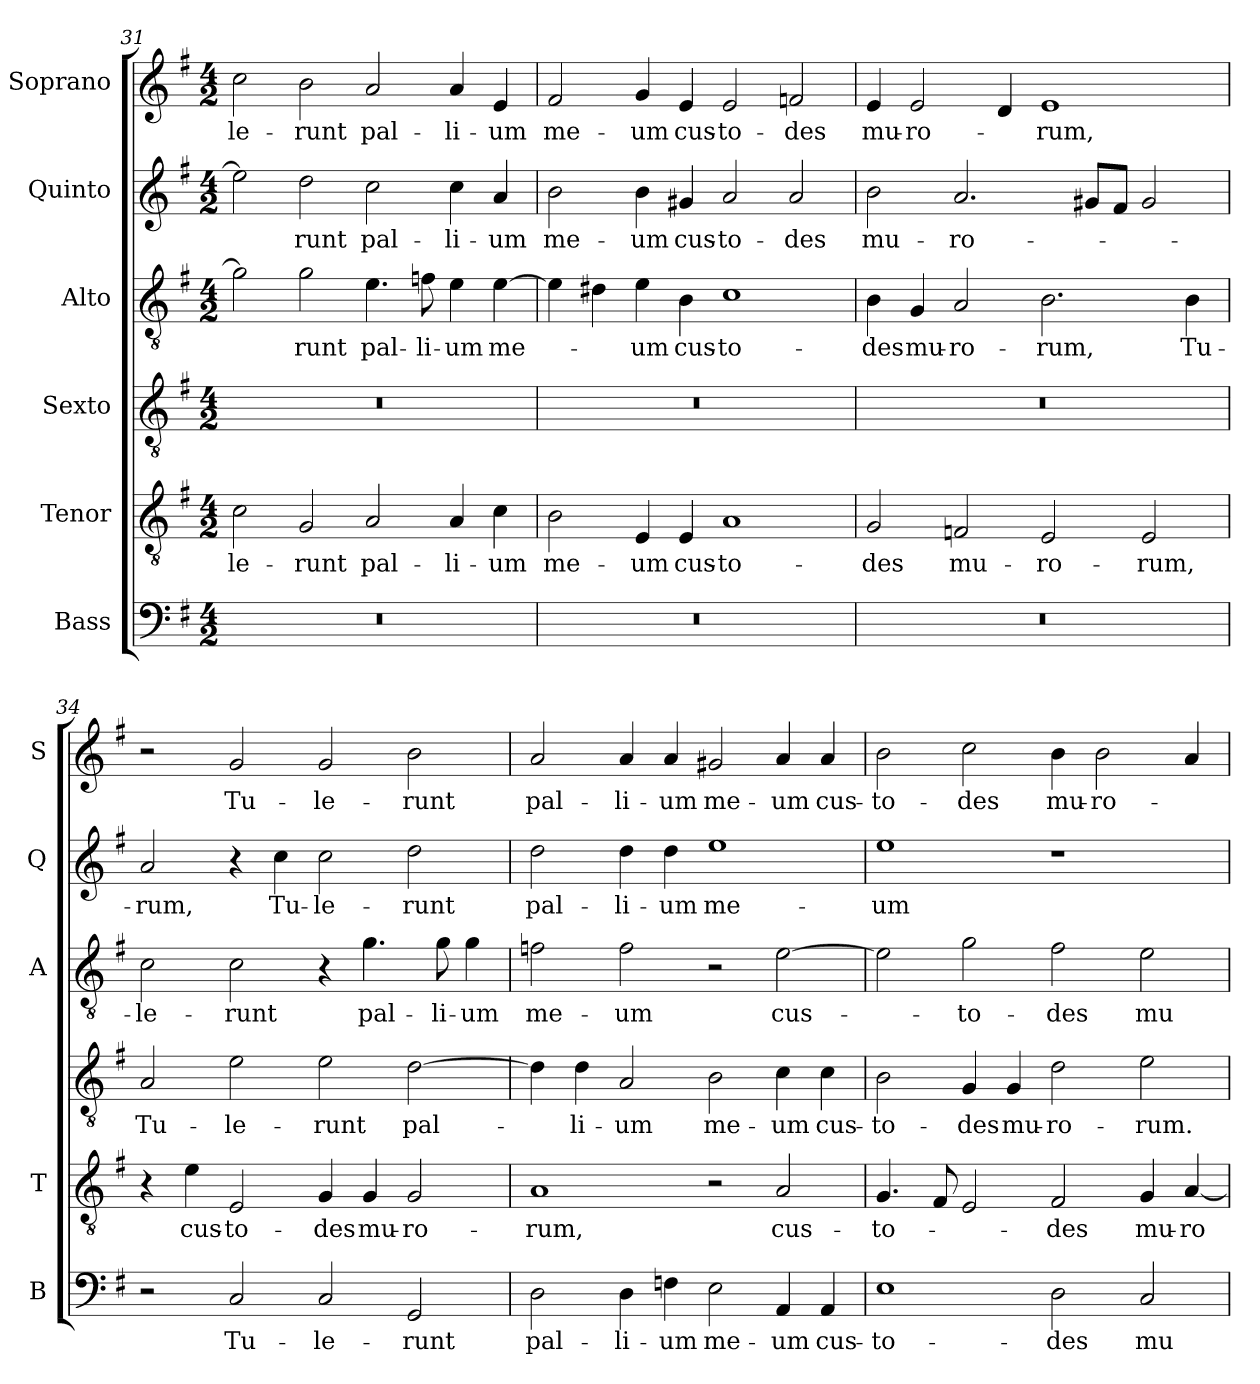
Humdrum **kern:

**kern	**text	**kern	**text	**kern	**text	**kern	**text	**kern	**text	**kern	**text
*part6	*part6	*part5	*part5	*part4	*part4	*part3	*part3	*part2	*part2	*part1	*part1
*staff6	*staff6	*staff5	*staff5	*staff4	*staff4	*staff3	*staff3	*staff2	*staff2	*staff1	*staff1
*I"Bass	*	*I"Tenor	*	*I"Sexto	*	*I"Alto	*	*I"Quinto	*	*I"Soprano	*
*I'B	*	*I'T	*	*	*	*I'A	*	*I'Q	*	*I'S	*
*clefF4	*	*clefGv2	*	*clefGv2	*	*clefGv2	*	*clefG2	*	*clefG2	*
*k[f#]	*	*k[f#]	*	*k[f#]	*	*k[f#]	*	*k[f#]	*	*k[f#]	*
*G:	*	*G:	*	*G:	*	*G:	*	*G:	*	*G:	*
*M4/2	*	*M4/2	*	*M4/2	*	*M4/2	*	*M4/2	*	*M4/2	*
=31	=31	=31	=31	=31	=31	=31	=31	=31	=31	=31	=31
!	!	!	!LO:LY:b	!	!	!	!	!	!	!	!LO:LY:b
0r	.	2c\	-le-	0r	.	2g\]	.	2ee\]	.	2cc\	-le-
!	!	!	!LO:LY:b	!	!	!	!LO:LY:b	!	!LO:LY:b	!	!LO:LY:b
.	.	2G/	-runt	.	.	2g\	-runt	2dd\	-runt	2b\	-runt
!	!	!	!LO:LY:b	!	!	!	!LO:LY:b	!	!LO:LY:b	!	!LO:LY:b
.	.	2A/	pal-	.	.	4.e\	pal-	2cc\	pal-	2a/	pal-
!	!	!	!	!	!	!	!LO:LY:b	!	!	!	!
.	.	.	.	.	.	8fn\	-li-	.	.	.	.
!	!	!	!LO:LY:b	!	!	!	!LO:LY:b	!	!LO:LY:b	!	!LO:LY:b
.	.	4A/	-li-	.	.	4e\	-um	4cc\	-li-	4a/	-li-
!	!	!	!LO:LY:b	!	!	!	!LO:LY:b	!	!LO:LY:b	!	!LO:LY:b
.	.	4c\	-um	.	.	[4e\	me-	4a/	-um	4e/	-um
!!LO:PB:g=z
=32	=32	=32	=32	=32	=32	=32	=32	=32	=32	=32	=32
!	!	!	!LO:LY:b	!	!	!	!	!	!LO:LY:b	!	!LO:LY:b
0r	.	2B\	me-	0r	.	4e\]	.	2b\	me-	2f#/	me-
.	.	.	.	.	.	4d#X\	.	.	.	.	.
!	!	!	!LO:LY:b	!	!	!	!LO:LY:b	!	!LO:LY:b	!	!LO:LY:b
.	.	4E/	-um	.	.	4e\	-um	4b\	-um	4g/	-um
!	!	!	!LO:LY:b	!	!	!	!LO:LY:b	!	!LO:LY:b	!	!LO:LY:b
.	.	4E/	cus-	.	.	4B\	cus-	4g#X/	cus-	4e/	cus-
!	!	!	!LO:LY:b	!	!	!	!LO:LY:b	!	!LO:LY:b	!	!LO:LY:b
.	.	1A	-to-	.	.	1c	-to-	2a/	-to-	2e/	-to-
!	!	!	!	!	!	!	!	!	!LO:LY:b	!	!LO:LY:b
.	.	.	.	.	.	.	.	2a/	-des	2fn/	-des
=33	=33	=33	=33	=33	=33	=33	=33	=33	=33	=33	=33
!	!	!	!LO:LY:b	!	!	!	!LO:LY:b	!	!LO:LY:b	!	!LO:LY:b
0r	.	2G/	-des	0r	.	4B\	-des	2b\	mu-	4e/	mu-
!	!	!	!	!	!	!	!LO:LY:b	!	!	!	!LO:LY:b
.	.	.	.	.	.	4G/	mu-	.	.	2e/	-ro-
!	!	!	!LO:LY:b	!	!	!	!LO:LY:b	!	!LO:LY:b	!	!
.	.	2Fn/	mu-	.	.	2A/	-ro-	2.a/	-ro-	.	.
.	.	.	.	.	.	.	.	.	.	4d/	.
!	!	!	!LO:LY:b	!	!	!	!LO:LY:b	!	!	!	!LO:LY:b
.	.	2E/	-ro-	.	.	2.B\	-rum,	.	.	1e	-rum,
.	.	.	.	.	.	.	.	8g#X/L	.	.	.
.	.	.	.	.	.	.	.	8f#/J	.	.	.
!	!	!	!LO:LY:b	!	!	!	!	!	!	!	!
.	.	2E/	-rum,	.	.	.	.	2g#/	.	.	.
!	!	!	!	!	!	!	!LO:LY:b	!	!	!	!
.	.	.	.	.	.	4B\	Tu-	.	.	.	.
=34	=34	=34	=34	=34	=34	=34	=34	=34	=34	=34	=34
!	!	!	!	!	!LO:LY:b	!	!LO:LY:b	!	!LO:LY:b	!	!
2r	.	4r	.	2A/	Tu-	2c\	-le-	2a/	-rum,	2r	.
!	!	!	!LO:LY:b	!	!	!	!	!	!	!	!
.	.	4e\	cus-	.	.	.	.	.	.	.	.
!	!LO:LY:b	!	!LO:LY:b	!	!LO:LY:b	!	!LO:LY:b	!	!	!	!LO:LY:b
2C/	Tu-	2E/	-to-	2e\	-le-	2c\	-runt	4r	.	2g/	Tu-
!	!	!	!	!	!	!	!	!	!LO:LY:b	!	!
.	.	.	.	.	.	.	.	4cc\	Tu-	.	.
!	!LO:LY:b	!	!LO:LY:b	!	!LO:LY:b	!	!	!	!LO:LY:b	!	!LO:LY:b
2C/	-le-	4G/	-des	2e\	-runt	4r	.	2cc\	-le-	2g/	-le-
!	!	!	!LO:LY:b	!	!	!	!LO:LY:b	!	!	!	!
.	.	4G/	mu-	.	.	4.g\	pal-	.	.	.	.
!	!LO:LY:b	!	!LO:LY:b	!	!LO:LY:b	!	!	!	!LO:LY:b	!	!LO:LY:b
2GG/	-runt	2G/	-ro-	[2d\	pal-	.	.	2dd\	-runt	2b\	-runt
!	!	!	!	!	!	!	!LO:LY:b	!	!	!	!
.	.	.	.	.	.	8g\	-li-	.	.	.	.
!	!	!	!	!	!	!	!LO:LY:b	!	!	!	!
.	.	.	.	.	.	4g\	-um	.	.	.	.
!!LO:LB:g=z
=35	=35	=35	=35	=35	=35	=35	=35	=35	=35	=35	=35
!	!LO:LY:b	!	!LO:LY:b	!	!	!	!LO:LY:b	!	!LO:LY:b	!	!LO:LY:b
2D\	pal-	1A	-rum,	4d\]	.	2fn\	me-	2dd\	pal-	2a/	pal-
!	!	!	!	!	!LO:LY:b	!	!	!	!	!	!
.	.	.	.	4d\	-li-	.	.	.	.	.	.
!	!LO:LY:b	!	!	!	!LO:LY:b	!	!LO:LY:b	!	!LO:LY:b	!	!LO:LY:b
4D\	-li-	.	.	2A/	-um	2f\	-um	4dd\	-li-	4a/	-li-
!	!LO:LY:b	!	!	!	!	!	!	!	!LO:LY:b	!	!LO:LY:b
4Fn\	-um	.	.	.	.	.	.	4dd\	-um	4a/	-um
!	!LO:LY:b	!	!	!	!LO:LY:b	!	!	!	!LO:LY:b	!	!LO:LY:b
2E\	me-	2r	.	2B\	me-	2r	.	1ee	me-	2g#X/	me-
!	!LO:LY:b	!	!LO:LY:b	!	!LO:LY:b	!	!LO:LY:b	!	!	!	!LO:LY:b
4AA/	-um	2A/	cus-	4c\	-um	[2e\	cus-	.	.	4a/	-um
!	!LO:LY:b	!	!	!	!LO:LY:b	!	!	!	!	!	!LO:LY:b
4AA/	cus-	.	.	4c\	cus-	.	.	.	.	4a/	cus-
=36	=36	=36	=36	=36	=36	=36	=36	=36	=36	=36	=36
!	!LO:LY:b	!	!LO:LY:b	!	!LO:LY:b	!	!	!	!LO:LY:b	!	!LO:LY:b
1E	-to-	4.G/	-to-	2B\	-to-	2e\]	.	1ee	-um	2b\	-to-
.	.	8F#/	.	.	.	.	.	.	.	.	.
!	!	!	!	!	!LO:LY:b	!	!LO:LY:b	!	!	!	!LO:LY:b
.	.	2E/	.	4G/	-des	2g\	-to-	.	.	2cc\	-des
!	!	!	!	!	!LO:LY:b	!	!	!	!	!	!
.	.	.	.	4G/	mu-	.	.	.	.	.	.
!	!LO:LY:b	!	!LO:LY:b	!	!LO:LY:b	!	!LO:LY:b	!	!	!	!LO:LY:b
2D\	-des	2F#/	-des	2d\	-ro-	2f#\	-des	1r	.	4b\	mu-
!	!	!	!	!	!	!	!	!	!	!	!LO:LY:b
.	.	.	.	.	.	.	.	.	.	2b\	-ro-
!	!LO:LY:b	!	!LO:LY:b	!	!LO:LY:b	!	!LO:LY:b	!	!	!	!
2C/	mu-	4G/	mu-	2e\	-rum.	2e\	mu-	.	.	.	.
!	!	!	!LO:LY:b	!	!	!	!	!	!	!	!
.	.	[4A/	-ro-	.	.	.	.	.	.	4a/	.
=	=	=	=	=	=	=	=	=	=	=	=
*-	*-	*-	*-	*-	*-	*-	*-	*-	*-	*-	*-
